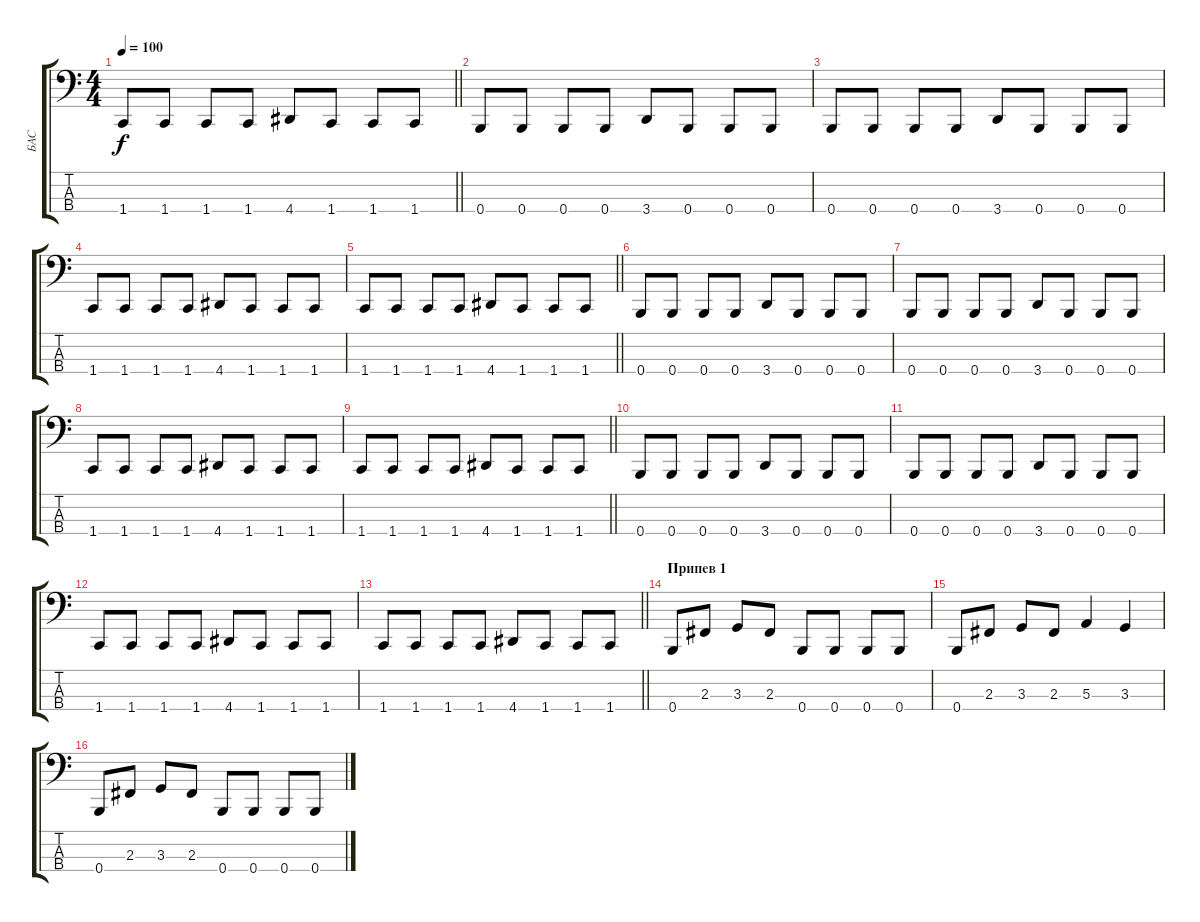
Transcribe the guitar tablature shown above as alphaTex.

\track ("БАС" "БАС") {instrument electricbassfinger}
\staff {score tabs}
\tuning (D2 A1 E1 B0) {hide}
\ts (4 4)
\tempo 100
\clef f4
\barLineRight lightlight
\ks c
1.4.8{dy f} 1.4.8 1.4.8 1.4.8 4.4.8 1.4.8 1.4.8 1.4.8 |
0.4.8 0.4.8 0.4.8 0.4.8 3.4.8 0.4.8 0.4.8 0.4.8 |
0.4.8 0.4.8 0.4.8 0.4.8 3.4.8 0.4.8 0.4.8 0.4.8 |
1.4.8 1.4.8 1.4.8 1.4.8 4.4.8 1.4.8 1.4.8 1.4.8 |
\barLineRight lightlight
1.4.8 1.4.8 1.4.8 1.4.8 4.4.8 1.4.8 1.4.8 1.4.8 |
0.4.8 0.4.8 0.4.8 0.4.8 3.4.8 0.4.8 0.4.8 0.4.8 |
0.4.8 0.4.8 0.4.8 0.4.8 3.4.8 0.4.8 0.4.8 0.4.8 |
1.4.8 1.4.8 1.4.8 1.4.8 4.4.8 1.4.8 1.4.8 1.4.8 |
\barLineRight lightlight
1.4.8 1.4.8 1.4.8 1.4.8 4.4.8 1.4.8 1.4.8 1.4.8 |
0.4.8 0.4.8 0.4.8 0.4.8 3.4.8 0.4.8 0.4.8 0.4.8 |
0.4.8 0.4.8 0.4.8 0.4.8 3.4.8 0.4.8 0.4.8 0.4.8 |
1.4.8 1.4.8 1.4.8 1.4.8 4.4.8 1.4.8 1.4.8 1.4.8 |
\barLineRight lightlight
1.4.8 1.4.8 1.4.8 1.4.8 4.4.8 1.4.8 1.4.8 1.4.8 |
\section ("" "Припев 1")
0.4.8 2.3.8 3.3.8 2.3.8 0.4.8 0.4.8 0.4.8 0.4.8 |
0.4.8 2.3.8 3.3.8 2.3.8 5.3.4 3.3.4 |
0.4.8 2.3.8 3.3.8 2.3.8 0.4.8 0.4.8 0.4.8 0.4.8
